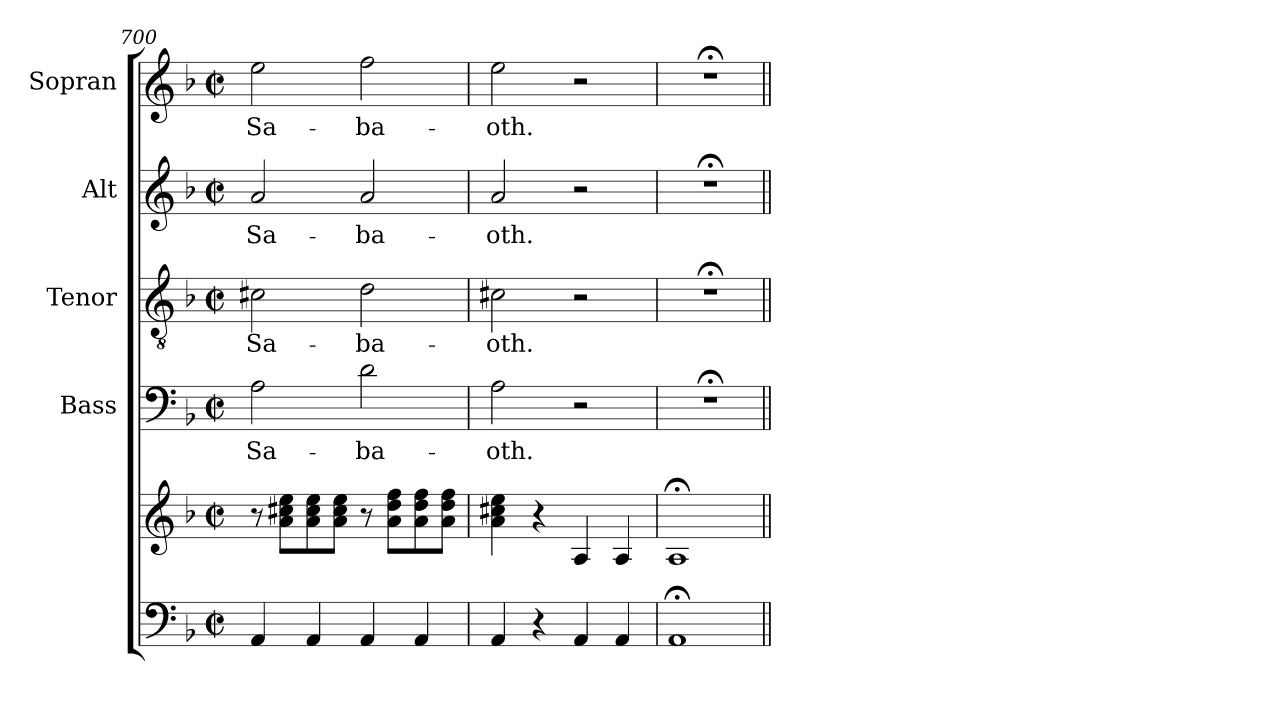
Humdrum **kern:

**kern	**kern	**kern	**text	**kern	**text	**kern	**text	**kern	**text
*part5	*part5	*part4	*part4	*part3	*part3	*part2	*part2	*part1	*part1
*staff6	*staff5	*staff4	*staff4	*staff3	*staff3	*staff2	*staff2	*staff1	*staff1
*	*	*I"Bass	*	*I"Tenor	*	*I"Alt	*	*I"Sopran	*
*	*	*I'B.	*	*I'T.	*	*I'A.	*	*I'S.	*
*clefF4	*clefG2	*clefF4	*	*clefGv2	*	*clefG2	*	*clefG2	*
*k[b-]	*k[b-]	*k[b-]	*	*k[b-]	*	*k[b-]	*	*k[b-]	*
*F:	*F:	*F:	*	*F:	*	*F:	*	*F:	*
*M2/2	*M2/2	*M2/2	*	*M2/2	*	*M2/2	*	*M2/2	*
*met(c|)	*met(c|)	*met(c|)	*	*met(c|)	*	*met(c|)	*	*met(c|)	*
=700	=700	=700	=700	=700	=700	=700	=700	=700	=700
!	!	!	!LO:LY:b	!	!LO:LY:b	!	!LO:LY:b	!	!LO:LY:b
4AA/	8r	2A\	Sa-	2c#X\	Sa-	2a/	Sa-	2ee\	Sa-
.	8a\ 8cc#X\ 8ee\L	.	.	.	.	.	.	.	.
4AA/	8a\ 8cc#\ 8ee\	.	.	.	.	.	.	.	.
.	8a\ 8cc#\ 8ee\J	.	.	.	.	.	.	.	.
!	!	!	!LO:LY:b	!	!LO:LY:b	!	!LO:LY:b	!	!LO:LY:b
4AA/	8r	2d\	-ba-	2d\	-ba-	2a/	-ba-	2ff\	-ba-
.	8a\ 8dd\ 8ff\L	.	.	.	.	.	.	.	.
4AA/	8a\ 8dd\ 8ff\	.	.	.	.	.	.	.	.
.	8a\ 8dd\ 8ff\J	.	.	.	.	.	.	.	.
=701	=701	=701	=701	=701	=701	=701	=701	=701	=701
!	!	!	!LO:LY:b	!	!LO:LY:b	!	!LO:LY:b	!	!LO:LY:b
4AA/	4a\ 4cc#X\ 4ee\	2A\	-oth.	2c#X\	-oth.	2a/	-oth.	2ee\	-oth.
4r	4r	.	.	.	.	.	.	.	.
4AA/	4A/	2r	.	2r	.	2r	.	2r	.
4AA/	4A/	.	.	.	.	.	.	.	.
=702	=702	=702	=702	=702	=702	=702	=702	=702	=702
1AA;<	1A;<	1r;<	.	1r;<	.	1r;<	.	1r;<	.
=||	=||	=||	=||	=||	=||	=||	=||	=||	=||
*-	*-	*-	*-	*-	*-	*-	*-	*-	*-
